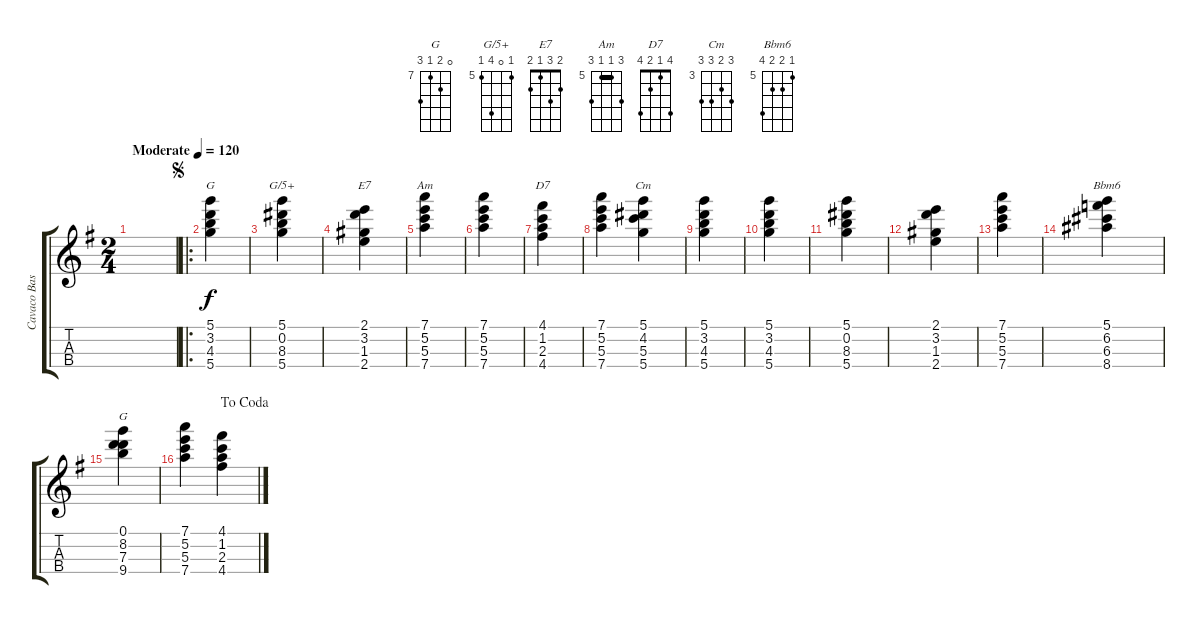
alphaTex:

\track ("Cavaco Base" "Cavaco Bas") {instrument acousticguitarsteel}
\staff {score tabs}
\tuning (D5 B4 G4 D4) {hide}
\chord ("G" 5 3 4 5)
\chord ("G/5+" 5 0 8 5) {firstfret 5}
\chord ("E7" 2 3 1 2)
\chord ("Am" 7 5 5 7) {firstfret 5 barre 5}
\chord ("D7" 4 1 2 4)
\chord ("Cm" 5 4 5 5) {firstfret 3}
\chord ("Bbm6" 5 6 6 8) {firstfret 5}
\chord ("G" 0 8 7 9) {firstfret 7}
\ts (2 4)
\tempo (120 "Moderate")
\clef g2
\ks g
|
\ro
\jump segno
(5.1 3.2 4.3 5.4).4{ch "G"} |
(5.1 0.2 8.3 5.4).4{ch "G/5+"} |
(2.1 3.2 1.3 2.4).4{ch "E7"} |
(7.1 5.2 5.3 7.4).4{ch "Am"} |
(7.1 5.2 5.3 7.4).4 |
(4.1 1.2 2.3 4.4).4{ch "D7"} |
(7.1 5.2 5.3 7.4).4 (5.1 4.2 5.3 5.4).4{ch "Cm"} |
(5.1 3.2 4.3 5.4).4 |
(5.1 3.2 4.3 5.4).4 |
(5.1 0.2 8.3 5.4).4 |
(2.1 3.2 1.3 2.4).4 |
(7.1 5.2 5.3 7.4).4 |
(5.1 6.2 6.3 8.4).4{ch "Bbm6"} |
(0.1 8.2 7.3 9.4).4{ch "G"} |
\jump dacoda
(7.1 5.2 5.3 7.4).4 (4.1 1.2 2.3 4.4).4
